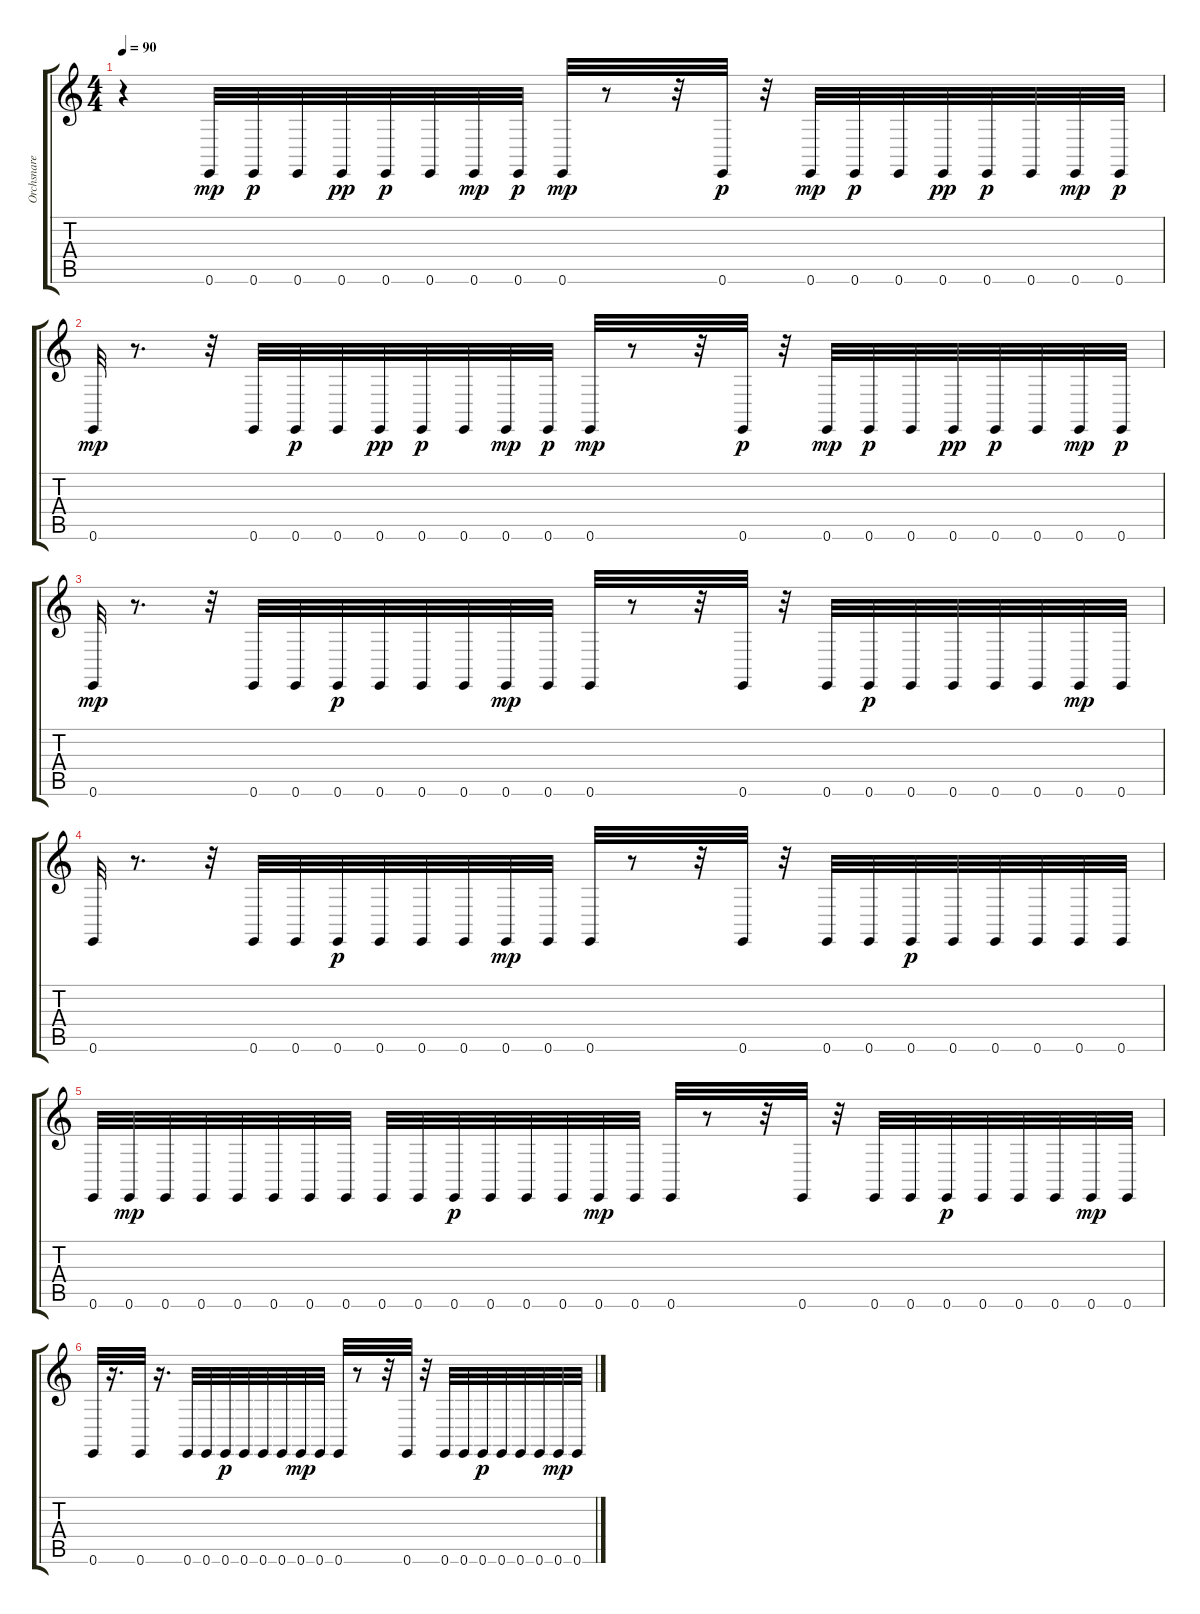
\track ("Orchsnare" "Orchsnare") {instrument stringensemble1}
\staff {score tabs}
\tuning (E4 B3 G3 D3 A2 E2) {hide}
\ts (4 4)
\tempo 90
\clef g2
\ks c
r.4{dy mp instrument stringensemble1} 0.6.32 0.6.32{dy p} 0.6.32 0.6.32{dy pp} 0.6.32{dy p} 0.6.32 0.6.32{dy mp} 0.6.32{dy p} 0.6.32{dy mp} r.8 r.32 0.6.32{dy p} r.32 0.6.32{dy mp} 0.6.32{dy p} 0.6.32 0.6.32{dy pp} 0.6.32{dy p} 0.6.32 0.6.32{dy mp} 0.6.32{dy p} |
0.6.32{dy mp} r.8{d} r.32 0.6.32 0.6.32{dy p} 0.6.32 0.6.32{dy pp} 0.6.32{dy p} 0.6.32 0.6.32{dy mp} 0.6.32{dy p} 0.6.32{dy mp} r.8 r.32 0.6.32{dy p} r.32 0.6.32{dy mp} 0.6.32{dy p} 0.6.32 0.6.32{dy pp} 0.6.32{dy p} 0.6.32 0.6.32{dy mp} 0.6.32{dy p} |
0.6.32{dy mp} r.8{d} r.32 0.6.32 0.6.32 0.6.32{dy p} 0.6.32 0.6.32 0.6.32 0.6.32{dy mp} 0.6.32 0.6.32 r.8 r.32 0.6.32 r.32 0.6.32 0.6.32{dy p} 0.6.32 0.6.32 0.6.32 0.6.32 0.6.32{dy mp} 0.6.32 |
0.6.32 r.8{d} r.32 0.6.32 0.6.32 0.6.32{dy p} 0.6.32 0.6.32 0.6.32 0.6.32{dy mp} 0.6.32 0.6.32 r.8 r.32 0.6.32 r.32 0.6.32 0.6.32 0.6.32{dy p} 0.6.32 0.6.32 0.6.32 0.6.32 0.6.32 |
0.6.32 0.6.32{dy mp} 0.6.32 0.6.32 0.6.32 0.6.32 0.6.32 0.6.32 0.6.32 0.6.32 0.6.32{dy p} 0.6.32 0.6.32 0.6.32 0.6.32{dy mp} 0.6.32 0.6.32 r.8 r.32 0.6.32 r.32 0.6.32 0.6.32 0.6.32{dy p} 0.6.32 0.6.32 0.6.32 0.6.32{dy mp} 0.6.32 |
0.6.32 r.16{d} 0.6.32 r.16{d} 0.6.32 0.6.32 0.6.32{dy p} 0.6.32 0.6.32 0.6.32 0.6.32{dy mp} 0.6.32 0.6.32 r.8 r.32 0.6.32 r.32 0.6.32 0.6.32 0.6.32{dy p} 0.6.32 0.6.32 0.6.32 0.6.32{dy mp} 0.6.32
